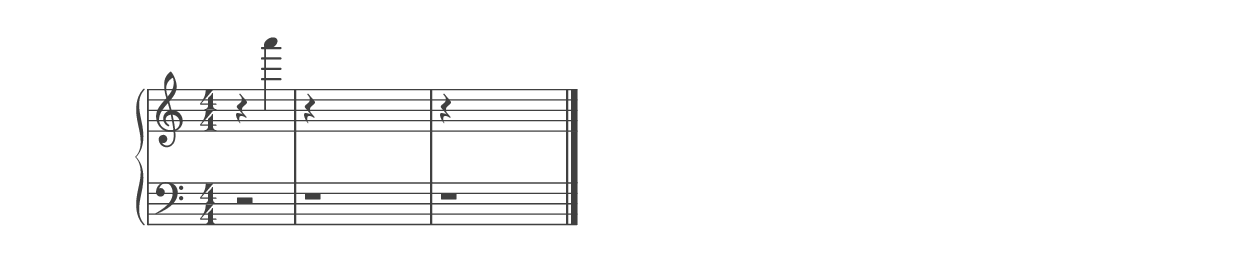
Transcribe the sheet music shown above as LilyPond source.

%% ----------------------------------------------------------------------------
%% Generated on: 2019 January 05
%% Note Name: A6
%% Octave: 6
%% Clef: treble
%% Filename: 138-73-6-treble-A6
%% ----------------------------------------------------------------------------

\version "2.19.82"

\include "../piano_note_colors.ly"

\header {
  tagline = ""
}

upper = {
  \clef treble
  \numericTimeSignature
  % treble note
  r4 a'''4
  % treble octave (hidden)
  r4 \hideNotes a''4 a'''4 a''''4
  % treble octave (hidden) repeat
  \unHideNotes
  r4 \hideNotes a''4 a'''4 a''''4
  \bar "|."
}

lower = {
  \clef bass
  \numericTimeSignature
  % bass note in color
  r2
  % bass octave (hidden)
  r1
  % bass octave (hidden) repeat
  \unHideNotes
  r1
}

\score {
  \new PianoStaff <<
    \context Score
    \applyContext #(override-color-for-all-grobs default-black)
    \time 4/4
    \partial 2
    \new Staff = upper { \upper }
    \new Staff = lower { \lower }
  >>
  \layout { }
  \midi { }
}